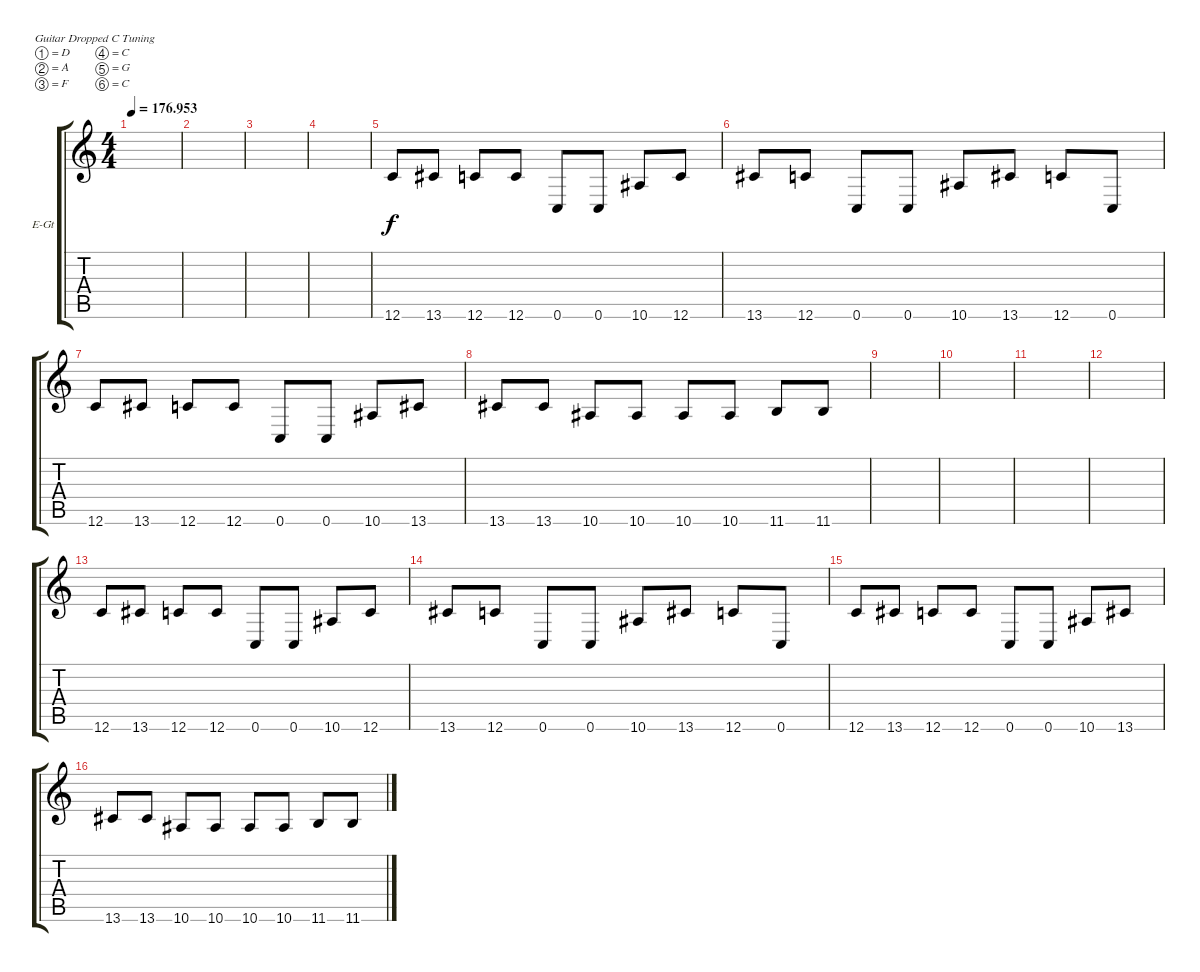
\defaultSystemsLayout 4
\bracketExtendMode groupsimilarinstruments
\firstSystemTrackNameOrientation horizontal
\otherSystemsTrackNameOrientation horizontal
\track ("Paul" "E-Gt") {solo instrument distortionguitar}
\staff {score tabs}
\tuning (D4 A3 F3 C3 G2 C2)
\ts (4 4)
\tempo
176.953
\accidentals auto
\clef g2
\ottava regular
\simile none
\scale
0.333333
\ks c
|
\scale
0.333333 |
\scale
0.333333 |
\scale
0.333333 |
\scale
0.333333 12.6.8 13.6.8 12.6.8 12.6.8 0.6.8 0.6.8 10.6.8 12.6.8 |
\scale
0.333333 13.6.8 12.6.8 0.6.8 0.6.8 10.6.8 13.6.8 12.6.8 0.6.8 |
\scale
0.333333 12.6.8 13.6.8 12.6.8 12.6.8 0.6.8 0.6.8 10.6.8 13.6.8 |
\scale
0.333333 13.6.8 13.6.8 10.6.8 10.6.8 10.6.8 10.6.8 11.6.8 11.6.8 |
\scale
0.333333 |
\scale
0.333333 |
\scale
0.333333 |
\scale
0.333333 |
\scale
0.333333 12.6.8 13.6.8 12.6.8 12.6.8 0.6.8 0.6.8 10.6.8 12.6.8 |
\scale
0.333333 13.6.8 12.6.8 0.6.8 0.6.8 10.6.8 13.6.8 12.6.8 0.6.8 |
\scale
0.333333 12.6.8 13.6.8 12.6.8 12.6.8 0.6.8 0.6.8 10.6.8 13.6.8 |
\scale
0.333333 13.6.8 13.6.8 10.6.8 10.6.8 10.6.8 10.6.8 11.6.8 11.6.8
